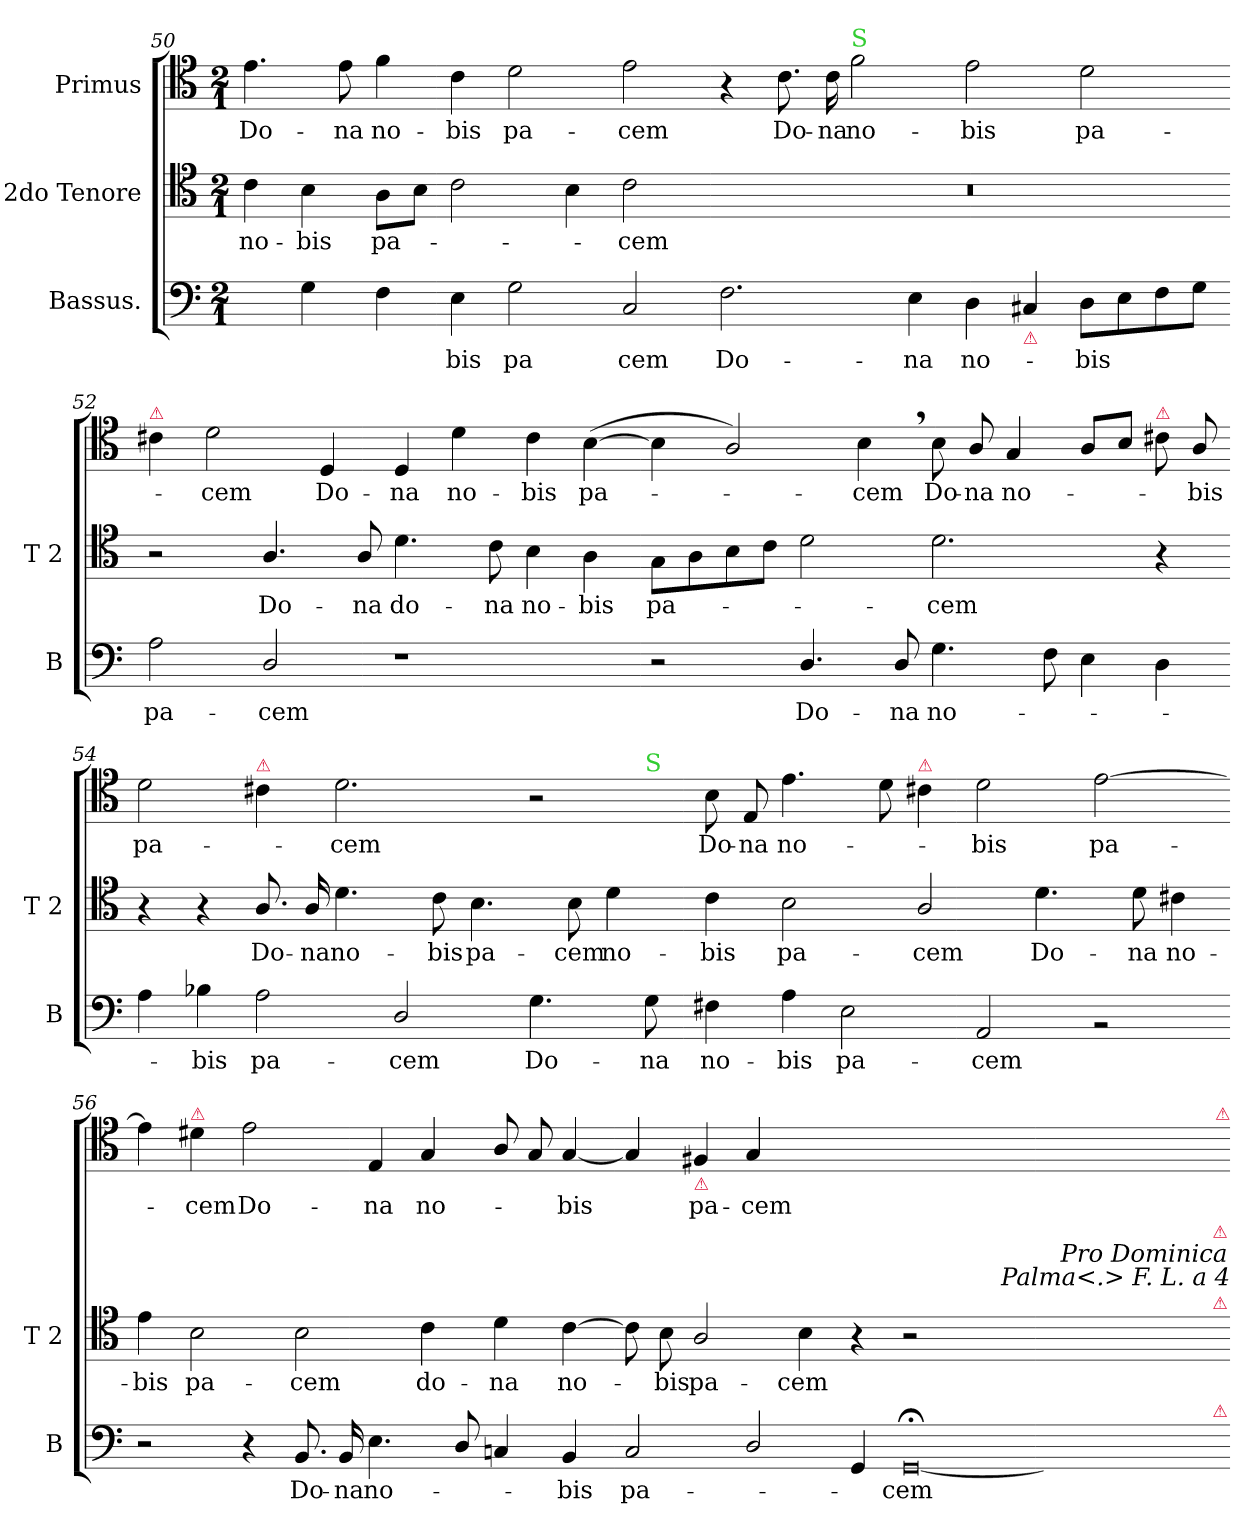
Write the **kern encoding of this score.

**kern	**text	**kern	**text	**kern	**text
*part3	*part3	*part2	*part2	*part1	*part1
*staff3	*staff3	*staff2	*staff2	*staff1	*staff1
*I"Bassus.	*	*I"2do Tenore	*	*I"Primus	*
*I'B	*	*I'T 2	*	*	*
*clefF4	*	*clefC4	*	*clefC4	*
*k[]	*	*k[]	*	*k[]	*
*M2/1	*	*M2/1	*	*M2/1	*
=50	=50	=50	=50	=50	=50
!	!	!	!LO:LY:i	!	!LO:LY:i
4ryy	.	4c\	no-	4.e\	Do-
!	!	!	!LO:LY:i	!	!
4G\	.	4B\	-bis	.	.
!	!	!	!	!	!LO:LY:i
.	.	.	.	8e\	-na
!	!	!	!LO:LY:i	!	!LO:LY:i
4F\	.	8A\L	pa-	4f\	no-
.	.	8B\J	.	.	.
!	!LO:LY:i	!	!	!	!LO:LY:i
4E\	-bis	2c\	.	4c\	-bis
!	!LO:LY:i	!	!	!	!LO:LY:i
2G\	pa	.	.	2d\	pa-
.	.	4B\	.	.	.
!	!LO:LY:i	!	!LO:LY:i	!	!LO:LY:i
2C/	-cem	2c\	cem	2e\	-cem
=51-	=51-	=51-	=51-	=51-	=51-
!	!LO:LY:i	!	!	!	!
2.F\	Do-	0r	.	4r	.
!	!	!	!	!	!LO:LY:i
.	.	.	.	8.c\	Do-
!	!	!	!	!	!LO:LY:i
.	.	.	.	16c\	-na
!	!	!	!	!LO:TX:a:color=limegreen:t=S	!
!	!	!	!	!	!LO:LY:i
.	.	.	.	2f\	no-
!	!LO:LY:i	!	!	!	!
4E\	-na	.	.	.	.
!	!LO:LY:i	!	!	!	!LO:LY:i
4D\	no-	.	.	2e\	-bis
!LO:TX:b:color=crimson:t=⚠	!	!	!	!	!
4C#X/	.	.	.	.	.
!	!LO:LY:i	!	!	!	!LO:LY:i
8D\L	-bis	.	.	2d\	pa-
8E\	.	.	.	.	.
8F\	.	.	.	.	.
8G\J	.	.	.	.	.
=52-	=52-	=52-	=52-	=52-	=52-
!	!	!	!	!LO:TX:a:color=crimson:t=⚠	!
!	!LO:LY:i	!	!	!	!
2A\	-pa-	2r	.	4c#X\	.
!	!	!	!	!	!LO:LY:i
.	.	.	.	2d\	-cem
!	!LO:LY:i	!	!	!	!
2D/	-cem	4.A/	Do-	.	.
.	.	.	.	4D/	Do-
.	.	8A/	-na	.	.
1r	.	4.d\	do-	4D/	-na
.	.	.	.	4d\	no-
.	.	8c\	-na	.	.
.	.	4B\	no-	4c#\	-bis
.	.	4A\	-bis	(>[4B\	pa-
=53-	=53-	=53-	=53-	=53-	=53-
2r	.	8G\L	pa-	4B\]	.
.	.	8A\	.	.	.
.	.	8B\	.	2A/)	.
.	.	8c\J	.	.	.
!	!LO:LY:i	!	!	!	!
4.D/	Do-	2d\	.	.	.
.	.	.	.	4B,<\	-cem
!	!LO:LY:i	!	!	!	!
8D/	-na	.	.	.	.
!	!LO:LY:i	!	!	!	!LO:LY:i
4.G\	no-	2.d\	-cem	8B\	Do-
!	!	!	!	!	!LO:LY:i
.	.	.	.	8A/	-na
!	!	!	!	!	!LO:LY:i
.	.	.	.	4G/	no-
8F\	.	.	.	.	.
4E\	.	.	.	8A/L	.
.	.	.	.	8B/J	.
!	!	!	!	!LO:TX:a:color=crimson:t=⚠	!
4D\	.	4r	.	8c#X\	.
!	!	!	!	!	!LO:LY:i
.	.	.	.	8A/	-bis
=54-	=54-	=54-	=54-	=54-	=54-
!	!	!	!	!	!LO:LY:i
*	*	*	*	*^	*
4A\	.	4r	.	2d\	1...ryy	pa-
!	!LO:LY:i	!	!	!	!	!
4B-X\	-bis	4r	.	.	.	.
!	!	!	!	!LO:TX:a:color=crimson:t=⚠	!	!
!	!LO:LY:i	!	!LO:LY:i	!	!	!
2A\	pa-	8.A/	Do-	4c#X\	.	.
!	!	!	!LO:LY:i	!	!	!
.	.	16A/	-na	.	.	.
!	!	!	!LO:LY:i	!	!	!LO:LY:i
.	.	4.d\	no-	2.d\	.	-cem
!	!LO:LY:i	!	!	!	!	!
2D/	-cem	.	.	.	.	.
!	!	!	!LO:LY:i	!	!	!
.	.	8c\	-bis	.	.	.
!	!	!	!LO:LY:i	!	!	!
.	.	4.B\	pa-	.	.	.
4.G\	Do-	.	.	2r	.	.
!	!	!	!LO:LY:i	!	!	!
.	.	8B\	-cem	.	.	.
.	.	4d\	no-	.	.	.
!	!	!	!	!	!LO:TX:a:color=limegreen:t=S	!
8G\	-na	.	.	.	8ryy	.
=55-	=55-	=55-	=55-	=55-	=55-	=55-
!	!	!	!	!	!	!LO:LY:i
*	*	*	*	*v	*v	*
4F#X\	no-	4c\	-bis	8B\	Do-
!	!	!	!	!	!LO:LY:i
.	.	.	.	8E/	-na
!	!	!	!	!	!LO:LY:i
4A\	-bis	2B\	pa-	4.e\	no-
2E\	pa-	.	.	.	.
.	.	.	.	8d\	.
!	!	!	!	!LO:TX:a:color=crimson:t=⚠	!
.	.	2A/	-cem	4c#X\	.
!	!	!	!	!	!LO:LY:i
2AA/	-cem	.	.	2d\	-bis
!	!	!	!LO:LY:i	!	!
.	.	4.d\	Do-	.	.
!	!	!	!	!	!LO:LY:i
2rBB	.	.	.	[2e\	pa-
!	!	!	!LO:LY:i	!	!
.	.	8d\	-na	.	.
!	!	!	!LO:LY:i	!	!
.	.	4c#X\	no-	.	.
=56-	=56-	=56-	=56-	=56-	=56-
!	!	!	!LO:LY:i	!	!
2r	.	4e\	-bis	4e\]	.
!	!	!	!	!LO:TX:a:color=crimson:t=⚠	!
!	!	!	!LO:LY:i	!	!LO:LY:i
.	.	2B\	pa-	4d#X\	-cem
!	!	!	!	!	!LO:LY:i
4r	.	.	.	2e\	Do-
!	!LO:LY:i	!	!LO:LY:i	!	!
8.BB/	Do-	2B\	-cem	.	.
!	!LO:LY:i	!	!	!	!
16BB/	-na	.	.	.	.
!	!LO:LY:i	!	!	!	!LO:LY:i
4.E\	no-	.	.	4E/	-na
!	!	!	!LO:LY:i	!	!LO:LY:i
.	.	4c#\	do-	4G/	no-
8D/	.	.	.	.	.
!	!	!	!LO:LY:i	!	!
4Cn/	.	4d\	-na	8A/	.
.	.	.	.	8G/	.
!	!LO:LY:i	!	!LO:LY:i	!	!LO:LY:i
4BB/	-bis	[4c#\	no-	[4G/	-bis
=57-	=57-	=57-	=57-	=57-	=57-
!	!LO:LY:i	!	!	!	!
2C/	pa-	8c#\]	.	4G/]	.
!	!	!	!LO:LY:i	!	!
.	.	8B\	-bis	.	.
!	!	!	!	!LO:TX:b:color=crimson:t=⚠	!
!	!	!	!LO:LY:i	!	!LO:LY:i
.	.	2A/	pa-	4F#X/	pa-
!	!	!	!	!	!LO:LY:i
2D/	.	.	.	4G/	-cem
!	!	!	!LO:LY:i	!	!
.	.	4B\	-cem	2ryy	.
4GG/	.	4r	.	.	.
!LO:N:vis=0	!LO:LY:i	!LO:N:vis=2	!	!	!
[2.GG;/	-cem	2.r	.	2ryy	.
.	.	.	.	4ryy	.
=58-	=58-	=58-	=58-	=58-	=58-
0GG/yy]	.	0ryy	.	0ryy	.
!	!	!	!	!LO:TX:a:color=crimson:t=⚠	!
!	!	!LO:TX:a:color=crimson:t=⚠	!	!	!
!	!	!LO:TX:a:i:t=Pro Dominica\nPalma<.> F. L. a 4	!	!	!
!	!	!LO:TX:a:color=crimson:t=⚠	!	!	!
!LO:TX:a:color=crimson:t=⚠	!	!	!	!	!
=-	=-	=-	=-	=-	=-
*-	*-	*-	*-	*-	*-
